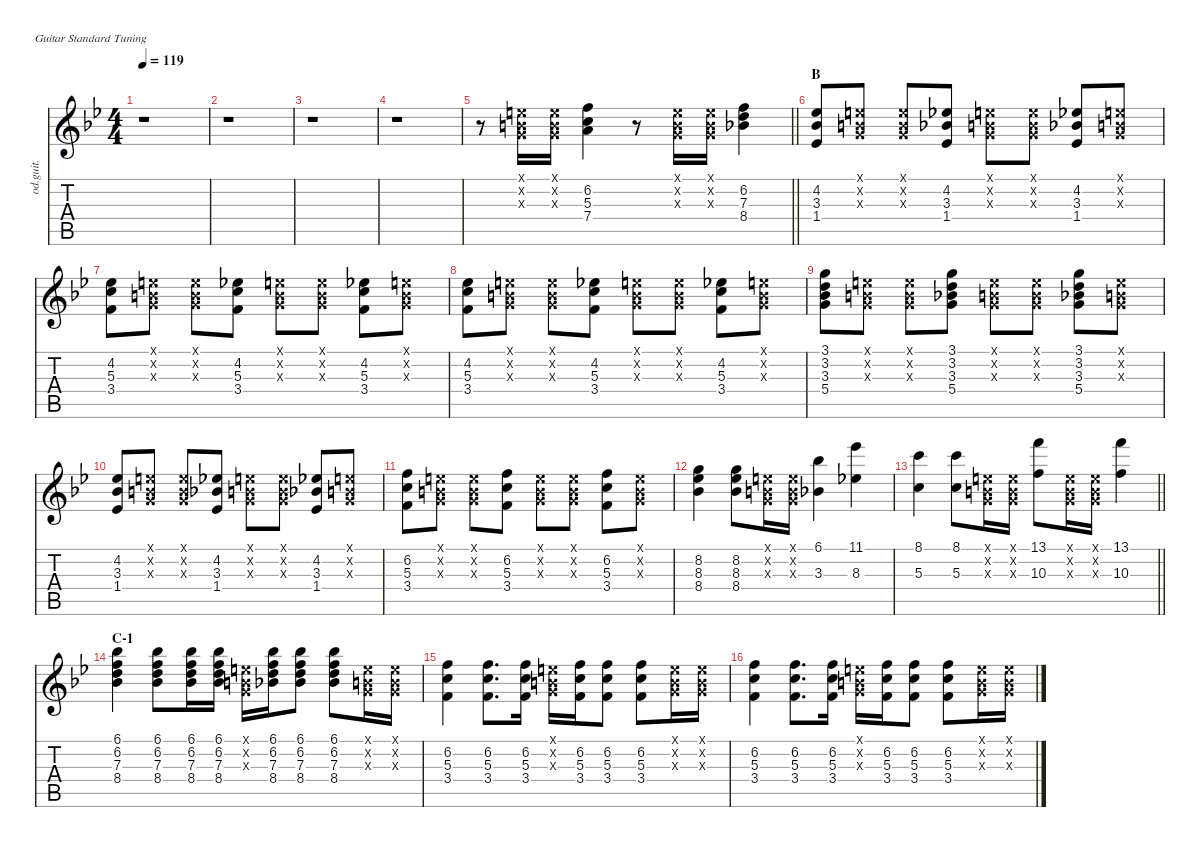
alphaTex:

\defaultSystemsLayout 4
\hideDynamics
\bracketExtendMode nobrackets
\otherSystemsTrackNameOrientation horizontal
\track ("Guitar 2" "od.guit.") {mute instrument overdrivenguitar}
\staff {score tabs}
\tuning (E4 B3 G3 D3 A2 E2)
\ts (4 4)
\tempo 119
\clef g2
\ks bb
r.1{dy f beam Down} |
r.1{beam Down} |
r.1{beam Down} |
r.1{beam Down} |
\barLineRight lightlight
r.8{beam Down} (0.1{x acc forcenatural} 0.2{x acc forcenatural} 0.3{x acc forcenatural}).16{beam Down} (0.1{x acc forcenatural} 0.2{x acc forcenatural} 0.3{x acc forcenatural}).16{beam Down} (6.2{acc forcenatural} 5.3{acc forcenatural} 7.4{acc forcenatural}).4{beam Down} r.8{beam Down} (0.1{x acc forcenatural} 0.2{x acc forcenatural} 0.3{x acc forcenatural}).16{beam Down} (0.1{x acc forcenatural} 0.2{x acc forcenatural} 0.3{x acc forcenatural}).16{beam Down} (6.2{acc forcenatural} 7.3{acc forcenatural} 8.4{acc b}).4{beam Down} |
\section ("" "B")
(4.2{acc b} 3.3{acc b} 1.4{acc b}).8{beam Up} (0.1{x acc forcenatural} 0.2{x acc forcenatural} 0.3{x acc forcenatural}).8{beam Up} (0.1{x acc forcenatural} 0.2{x acc forcenatural} 0.3{x acc forcenatural}).8{beam Up} (4.2{acc b} 3.3{acc b} 1.4{acc b}).8{beam Up} (0.1{x acc forcenatural} 0.2{x acc forcenatural} 0.3{x acc forcenatural}).8{beam Down} (0.1{x acc forcenatural} 0.2{x acc forcenatural} 0.3{x acc forcenatural}).8{beam Down} (4.2{acc b} 3.3{acc b} 1.4{acc b}).8{beam Up} (0.1{x acc forcenatural} 0.2{x acc forcenatural} 0.3{x acc forcenatural}).8{beam Up} |
(4.2{acc b} 5.3{acc forcenatural} 3.4{acc forcenatural}).8{beam Down} (0.1{x acc forcenatural} 0.2{x acc forcenatural} 0.3{x acc forcenatural}).8{beam Down} (0.1{x acc forcenatural} 0.2{x acc forcenatural} 0.3{x acc forcenatural}).8{beam Down} (4.2{acc b} 5.3{acc forcenatural} 3.4{acc forcenatural}).8{beam Down} (0.1{x acc forcenatural} 0.2{x acc forcenatural} 0.3{x acc forcenatural}).8{beam Down} (0.1{x acc forcenatural} 0.2{x acc forcenatural} 0.3{x acc forcenatural}).8{beam Down} (4.2{acc b} 5.3{acc forcenatural} 3.4{acc forcenatural}).8{beam Down} (0.1{x acc forcenatural} 0.2{x acc forcenatural} 0.3{x acc forcenatural}).8{beam Down} |
(4.2{acc b} 5.3{acc forcenatural} 3.4{acc forcenatural}).8{beam Down} (0.1{x acc forcenatural} 0.2{x acc forcenatural} 0.3{x acc forcenatural}).8{beam Down} (0.1{x acc forcenatural} 0.2{x acc forcenatural} 0.3{x acc forcenatural}).8{beam Down} (4.2{acc b} 5.3{acc forcenatural} 3.4{acc forcenatural}).8{beam Down} (0.1{x acc forcenatural} 0.2{x acc forcenatural} 0.3{x acc forcenatural}).8{beam Down} (0.1{x acc forcenatural} 0.2{x acc forcenatural} 0.3{x acc forcenatural}).8{beam Down} (4.2{acc b} 5.3{acc forcenatural} 3.4{acc forcenatural}).8{beam Down} (0.1{x acc forcenatural} 0.2{x acc forcenatural} 0.3{x acc forcenatural}).8{beam Down} |
(3.1{acc forcenatural} 3.2{acc forcenatural} 3.3{acc b} 5.4{acc forcenatural}).8{beam Down} (0.1{x acc forcenatural} 0.2{x acc forcenatural} 0.3{x acc forcenatural}).8{beam Down} (0.1{x acc forcenatural} 0.2{x acc forcenatural} 0.3{x acc forcenatural}).8{beam Down} (3.1{acc forcenatural} 3.2{acc forcenatural} 3.3{acc b} 5.4{acc forcenatural}).8{beam Down} (0.1{x acc forcenatural} 0.2{x acc forcenatural} 0.3{x acc forcenatural}).8{beam Down} (0.1{x acc forcenatural} 0.2{x acc forcenatural} 0.3{x acc forcenatural}).8{beam Down} (3.1{acc forcenatural} 3.2{acc forcenatural} 3.3{acc b} 5.4{acc forcenatural}).8{beam Down} (0.1{x acc forcenatural} 0.2{x acc forcenatural} 0.3{x acc forcenatural}).8{beam Down} |
(4.2{acc b} 3.3{acc b} 1.4{acc b}).8{beam Up} (0.1{x acc forcenatural} 0.2{x acc forcenatural} 0.3{x acc forcenatural}).8{beam Up} (0.1{x acc forcenatural} 0.2{x acc forcenatural} 0.3{x acc forcenatural}).8{beam Up} (4.2{acc b} 3.3{acc b} 1.4{acc b}).8{beam Up} (0.1{x acc forcenatural} 0.2{x acc forcenatural} 0.3{x acc forcenatural}).8{beam Down} (0.1{x acc forcenatural} 0.2{x acc forcenatural} 0.3{x acc forcenatural}).8{beam Down} (4.2{acc b} 3.3{acc b} 1.4{acc b}).8{beam Up} (0.1{x acc forcenatural} 0.2{x acc forcenatural} 0.3{x acc forcenatural}).8{beam Up} |
(6.2{acc forcenatural} 5.3{acc forcenatural} 3.4{acc forcenatural}).8{beam Down} (0.1{x acc forcenatural} 0.2{x acc forcenatural} 0.3{x acc forcenatural}).8{beam Down} (0.1{x acc forcenatural} 0.2{x acc forcenatural} 0.3{x acc forcenatural}).8{beam Down} (6.2{acc forcenatural} 5.3{acc forcenatural} 3.4{acc forcenatural}).8{beam Down} (0.1{x acc forcenatural} 0.2{x acc forcenatural} 0.3{x acc forcenatural}).8{beam Down} (0.1{x acc forcenatural} 0.2{x acc forcenatural} 0.3{x acc forcenatural}).8{beam Down} (6.2{acc forcenatural} 5.3{acc forcenatural} 3.4{acc forcenatural}).8{beam Down} (0.1{x acc forcenatural} 0.2{x acc forcenatural} 0.3{x acc forcenatural}).8{beam Down} |
(8.2{acc forcenatural} 8.3{acc b} 8.4{acc b}).4{beam Down} (8.2{acc forcenatural} 8.3{acc b} 8.4{acc b}).8{beam Down} (0.1{x acc forcenatural} 0.2{x acc forcenatural} 0.3{x acc forcenatural}).16{beam Down} (0.1{x acc forcenatural} 0.2{x acc forcenatural} 0.3{x acc forcenatural}).16{beam Down} (6.1{acc b} 3.3{acc b}).4{beam Down} (11.1{acc b} 8.3{acc b}).4{beam Down} |
\barLineRight lightlight
(8.1{acc forcenatural} 5.3{acc forcenatural}).4{beam Down} (8.1{acc forcenatural} 5.3{acc forcenatural}).8{beam Down} (0.1{x acc forcenatural} 0.2{x acc forcenatural} 0.3{x acc forcenatural}).16{beam Down} (0.1{x acc forcenatural} 0.2{x acc forcenatural} 0.3{x acc forcenatural}).16{beam Down} (13.1{acc forcenatural} 10.3{acc forcenatural}).8{beam Down} (0.1{x acc forcenatural} 0.2{x acc forcenatural} 0.3{x acc forcenatural}).16{beam Down} (0.1{x acc forcenatural} 0.2{x acc forcenatural} 0.3{x acc forcenatural}).16{beam Down} (13.1{acc forcenatural} 10.3{acc forcenatural}).4{beam Down} |
\section ("" "C-1")
(6.1{acc b} 6.2{acc forcenatural} 7.3{acc forcenatural} 8.4{acc b}).4{beam Down} (6.1{acc b} 6.2{acc forcenatural} 7.3{acc forcenatural} 8.4{acc b}).8{beam Down} (6.1{acc b} 6.2{acc forcenatural} 7.3{acc forcenatural} 8.4{acc b}).16{beam Down} (6.1{acc b} 6.2{acc forcenatural} 7.3{acc forcenatural} 8.4{acc b}).16{beam Down} (0.1{x acc forcenatural} 0.2{x acc forcenatural} 0.3{x acc forcenatural}).16{beam Down} (6.1{acc b} 6.2{acc forcenatural} 7.3{acc forcenatural} 8.4{acc b}).16{beam Down} (6.1{acc b} 6.2{acc forcenatural} 7.3{acc forcenatural} 8.4{acc b}).8{beam Down} (6.1{acc b} 6.2{acc forcenatural} 7.3{acc forcenatural} 8.4{acc b}).8{beam Down} (0.1{x acc forcenatural} 0.2{x acc forcenatural} 0.3{x acc forcenatural}).16{beam Down} (0.1{x acc forcenatural} 0.2{x acc forcenatural} 0.3{x acc forcenatural}).16{beam Down} |
(6.2{acc forcenatural} 5.3{acc forcenatural} 3.4{acc forcenatural}).4{beam Down} (6.2{acc forcenatural} 5.3{acc forcenatural} 3.4{acc forcenatural}).8{d beam Down} (6.2{acc forcenatural} 5.3{acc forcenatural} 3.4{acc forcenatural}).16{beam Down} (0.1{x acc forcenatural} 0.2{x acc forcenatural} 0.3{x acc forcenatural}).16{beam Down} (6.2{acc forcenatural} 5.3{acc forcenatural} 3.4{acc forcenatural}).16{beam Down} (6.2{acc forcenatural} 5.3{acc forcenatural} 3.4{acc forcenatural}).8{beam Down} (6.2{acc forcenatural} 5.3{acc forcenatural} 3.4{acc forcenatural}).8{beam Down} (0.1{x acc forcenatural} 0.2{x acc forcenatural} 0.3{x acc forcenatural}).16{beam Down} (0.1{x acc forcenatural} 0.2{x acc forcenatural} 0.3{x acc forcenatural}).16{beam Down} |
(6.2{acc forcenatural} 5.3{acc forcenatural} 3.4{acc forcenatural}).4{beam Down} (6.2{acc forcenatural} 5.3{acc forcenatural} 3.4{acc forcenatural}).8{d beam Down} (6.2{acc forcenatural} 5.3{acc forcenatural} 3.4{acc forcenatural}).16{beam Down} (0.1{x acc forcenatural} 0.2{x acc forcenatural} 0.3{x acc forcenatural}).16{beam Down} (6.2{acc forcenatural} 5.3{acc forcenatural} 3.4{acc forcenatural}).16{beam Down} (6.2{acc forcenatural} 5.3{acc forcenatural} 3.4{acc forcenatural}).8{beam Down} (6.2{acc forcenatural} 5.3{acc forcenatural} 3.4{acc forcenatural}).8{beam Down} (0.1{x acc forcenatural} 0.2{x acc forcenatural} 0.3{x acc forcenatural}).16{beam Down} (0.1{x acc forcenatural} 0.2{x acc forcenatural} 0.3{x acc forcenatural}).16{beam Down}
